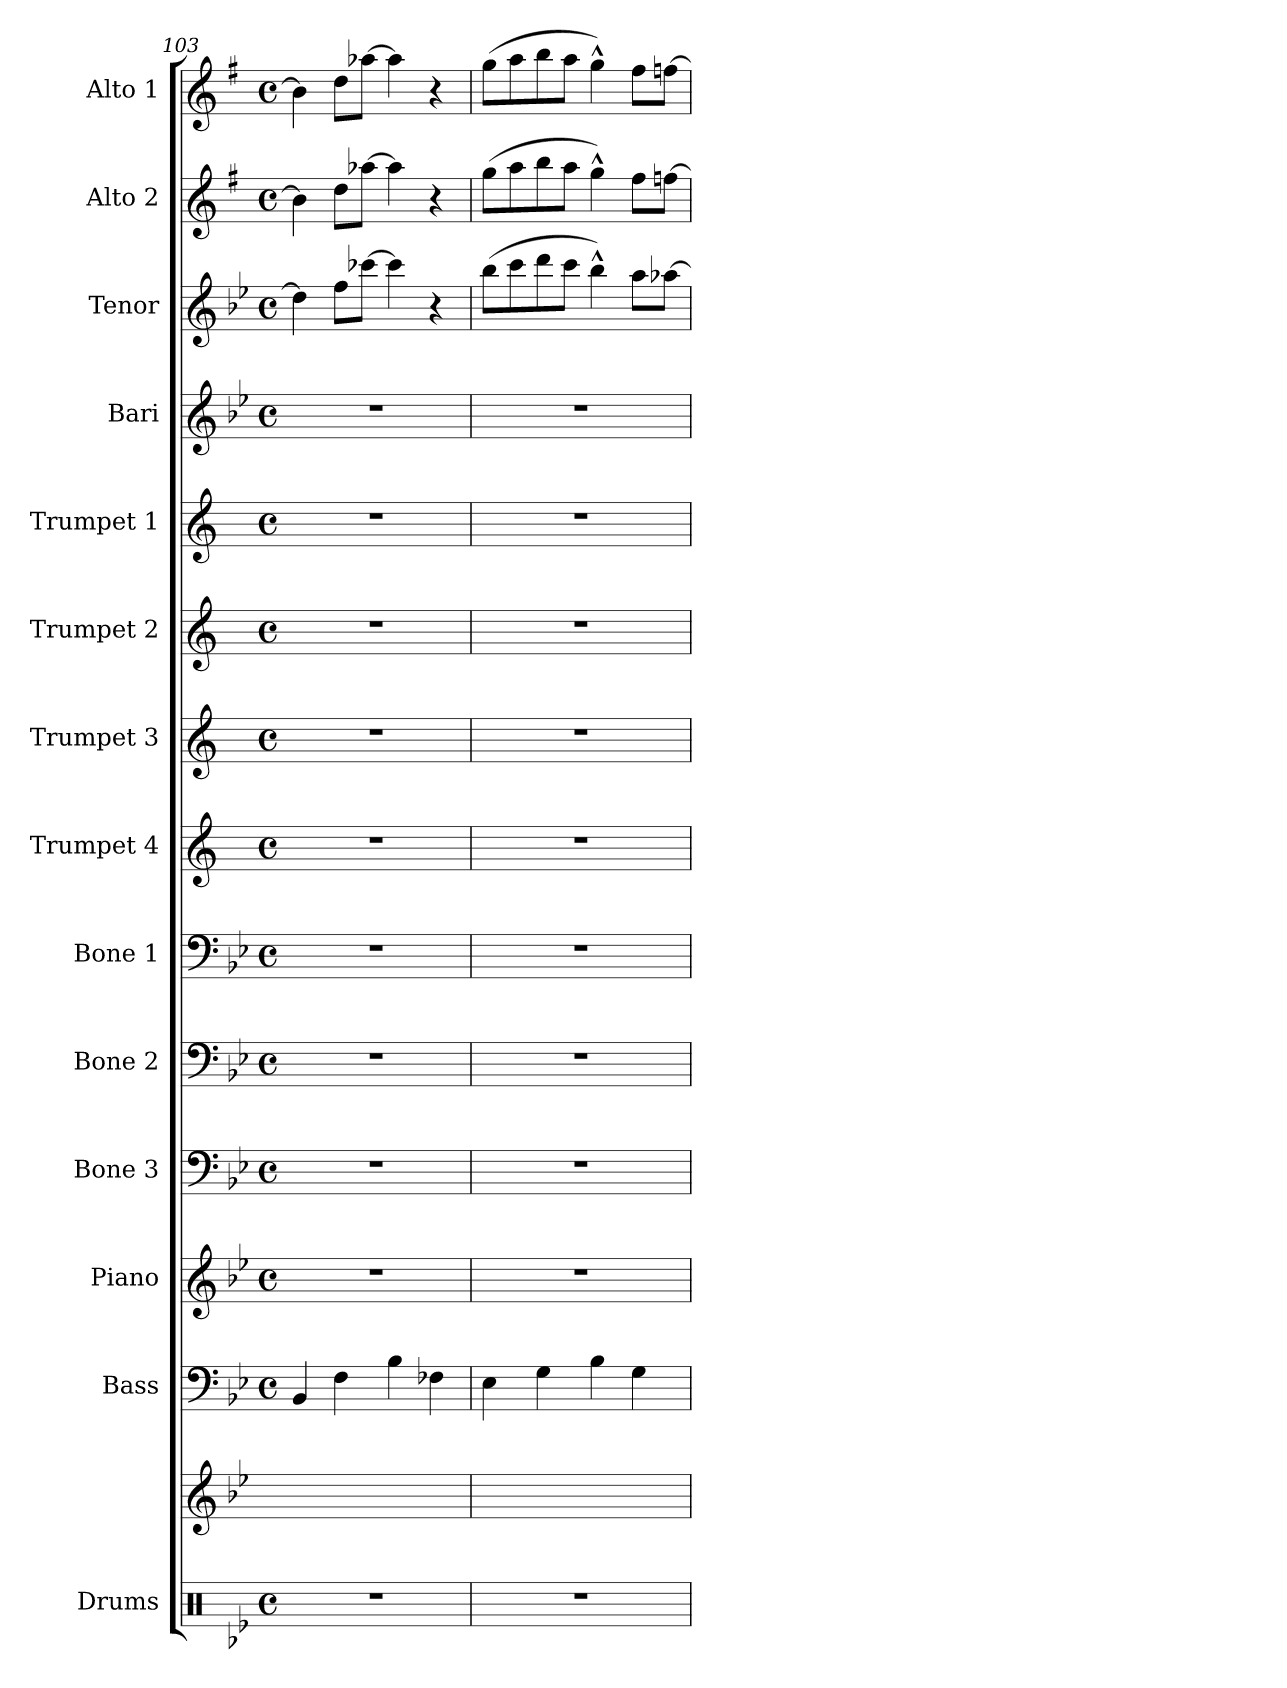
**kern	**kern	**kern	**kern	**kern	**kern	**kern	**kern	**kern	**kern	**kern	**kern	**kern	**kern	**kern
*part15	*part14	*part13	*part12	*part11	*part10	*part9	*part8	*part7	*part6	*part5	*part4	*part3	*part2	*part1
*staff15	*staff14	*staff13	*staff12	*staff11	*staff10	*staff9	*staff8	*staff7	*staff6	*staff5	*staff4	*staff3	*staff2	*staff1
*I"Drums	*	*I"Bass	*I"Piano	*I"Bone 3	*I"Bone 2	*I"Bone 1	*I"Trumpet 4	*I"Trumpet 3	*I"Trumpet 2	*I"Trumpet 1	*I"Bari	*I"Tenor	*I"Alto 2	*I"Alto 1
*	*	*	*	*	*	*	*I'Tpt	*	*I'Tpt	*I'Tpt	*	*	*	*
!!LO:PB:g=z
*clefX	*clefG2	*clefF4	*clefG2	*clefF4	*clefF4	*clefF4	*clefG2	*clefG2	*clefG2	*clefG2	*clefG2	*clefG2	*clefG2	*clefG2
*	*	*ITrd7c12	*ITrd8c14	*	*	*	*ITrd1c2	*ITrd1c2	*ITrd1c2	*ITrd1c2	*ITrd12c21	*ITrd8c14	*ITrd5c9	*ITrd5c9
*k[b-e-]	*k[b-e-]	*k[b-e-]	*k[b-e-]	*k[b-e-]	*k[b-e-]	*k[b-e-]	*k[b-e-]	*k[b-e-]	*k[b-e-]	*k[b-e-]	*k[b-e-]	*k[b-e-]	*k[b-e-]	*k[b-e-]
*B-:	*B-:	*B-:	*B-:	*B-:	*B-:	*B-:	*B-:	*B-:	*B-:	*B-:	*B-:	*B-:	*B-:	*B-:
*M4/4	*	*M4/4	*M4/4	*M4/4	*M4/4	*M4/4	*M4/4	*M4/4	*M4/4	*M4/4	*M4/4	*M4/4	*M4/4	*M4/4
*met(c)	*	*met(c)	*met(c)	*met(c)	*met(c)	*met(c)	*met(c)	*met(c)	*met(c)	*met(c)	*met(c)	*met(c)	*met(c)	*met(c)
=103	=103	=103	=103	=103	=103	=103	=103	=103	=103	=103	=103	=103	=103	=103
1r	1ryy	4BBB-/	1r	1r	1r	1r	1r	1r	1r	1r	1r	4d\]	4d\]	4d\]
.	.	4FF\	.	.	.	.	.	.	.	.	.	8f\L	8f\L	8f\L
.	.	.	.	.	.	.	.	.	.	.	.	[8cc-X\J	[8cc-X\J	[8cc-X\J
.	.	4BB-\	.	.	.	.	.	.	.	.	.	4cc-\]	4cc-\]	4cc-\]
.	.	4FF-X\	.	.	.	.	.	.	.	.	.	4r	4r	4r
=104	=104	=104	=104	=104	=104	=104	=104	=104	=104	=104	=104	=104	=104	=104
1r	1ryy	4EE-\	1r	1r	1r	1r	1r	1r	1r	1r	1r	(>8b-\L	(>8b-\L	(>8b-\L
.	.	.	.	.	.	.	.	.	.	.	.	8cc\	8cc\	8cc\
.	.	4GG\	.	.	.	.	.	.	.	.	.	8dd\	8dd\	8dd\
.	.	.	.	.	.	.	.	.	.	.	.	8cc\J	8cc\J	8cc\J
.	.	4BB-\	.	.	.	.	.	.	.	.	.	4b-^^>\)	4b-^^>\)	4b-^^>\)
.	.	4GG\	.	.	.	.	.	.	.	.	.	8a\L	8a\L	8a\L
.	.	.	.	.	.	.	.	.	.	.	.	[8a-X\J	[8a-X\J	[8a-X\J
=	=	=	=	=	=	=	=	=	=	=	=	=	=	=
*-	*-	*-	*-	*-	*-	*-	*-	*-	*-	*-	*-	*-	*-	*-
